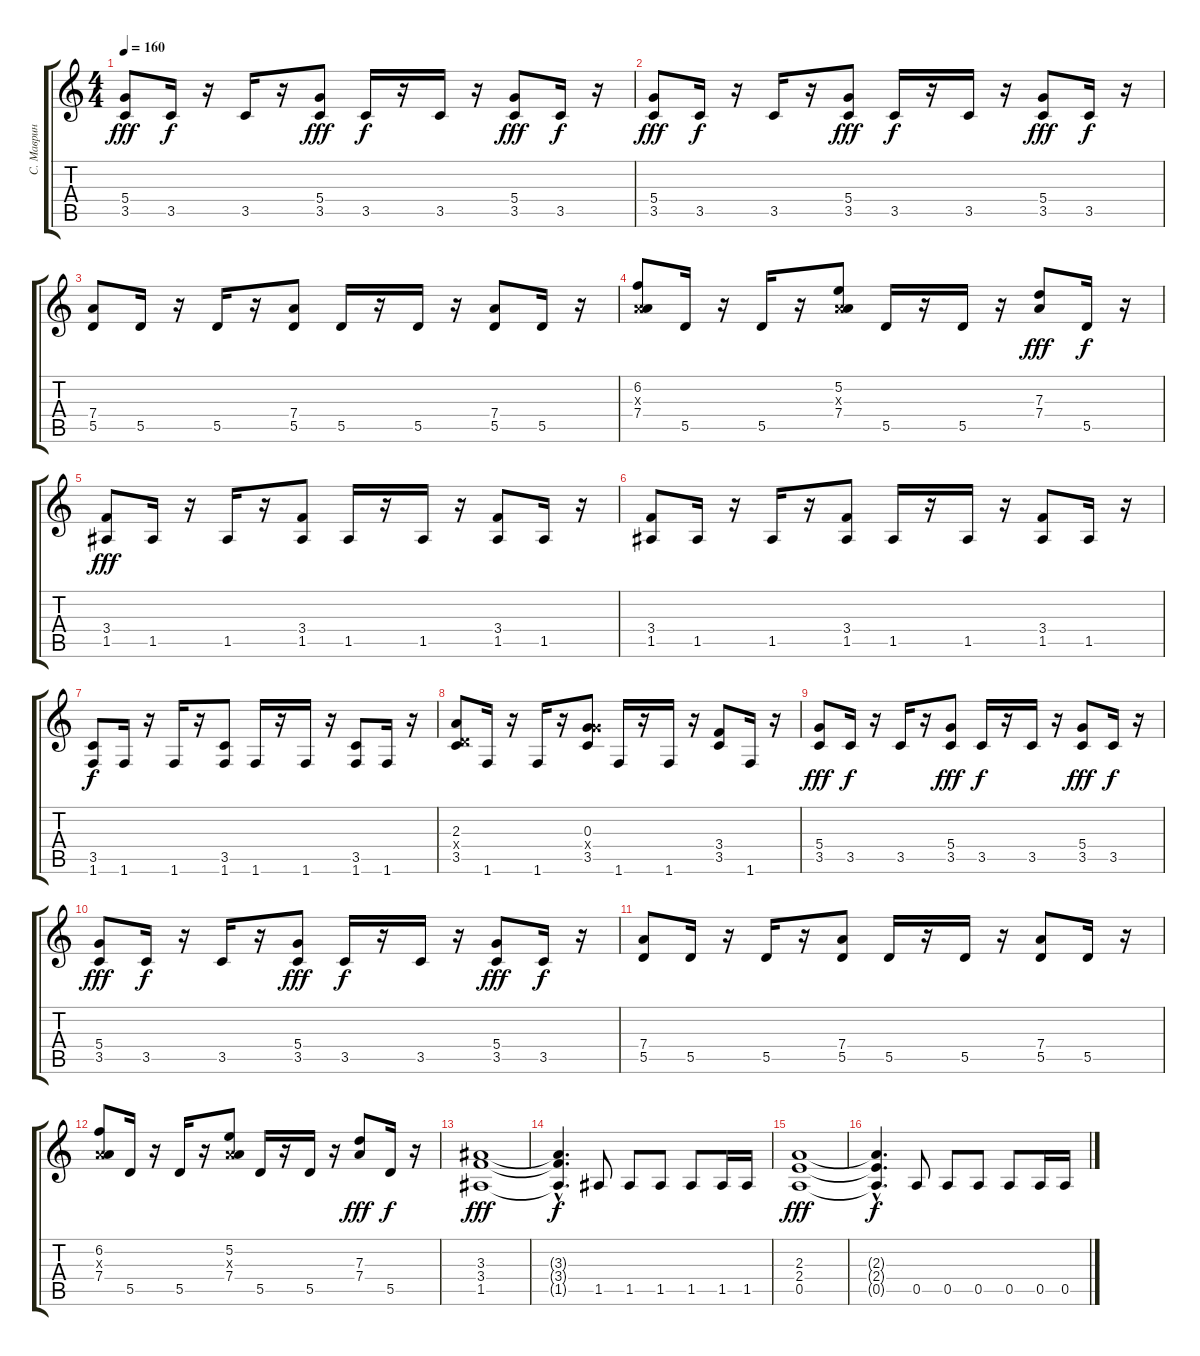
\track ("C. Маврин" "C. Маврин") {instrument overdrivenguitar}
\staff {score tabs}
\tuning (E4 B3 G3 D3 A2 E2) {hide}
\ts (4 4)
\tempo 160
\clef g2
\ks c
(5.4 3.5).8{dy fff} 3.5.16{dy f} r.16 3.5.16 r.16 (5.4 3.5).8{dy fff} 3.5.16{dy f} r.16 3.5.16 r.16 (5.4 3.5).8{dy fff} 3.5.16{dy f} r.16 |
(5.4 3.5).8{dy fff} 3.5.16{dy f} r.16 3.5.16 r.16 (5.4 3.5).8{dy fff} 3.5.16{dy f} r.16 3.5.16 r.16 (5.4 3.5).8{dy fff} 3.5.16{dy f} r.16 |
(7.4 5.5).8 5.5.16 r.16 5.5.16 r.16 (7.4 5.5).8 5.5.16 r.16 5.5.16 r.16 (7.4 5.5).8 5.5.16 r.16 |
(6.2 2.3{x} 7.4).8 5.5.16 r.16 5.5.16 r.16 (5.2 2.3{x} 7.4).8 5.5.16 r.16 5.5.16 r.16 (7.3 7.4).8{dy fff} 5.5.16{dy f} r.16 |
(3.4 1.5).8{dy fff} 1.5.16 r.16 1.5.16 r.16 (3.4 1.5).8 1.5.16 r.16 1.5.16 r.16 (3.4 1.5).8 1.5.16 r.16 |
(3.4 1.5).8 1.5.16 r.16 1.5.16 r.16 (3.4 1.5).8 1.5.16 r.16 1.5.16 r.16 (3.4 1.5).8 1.5.16 r.16 |
(3.5 1.6).8{dy f} 1.6.16 r.16 1.6.16 r.16 (3.5 1.6).8 1.6.16 r.16 1.6.16 r.16 (3.5 1.6).8 1.6.16 r.16 |
(2.3 0.4{x} 3.5).8 1.6.16 r.16 1.6.16 r.16 (0.3 5.4{x} 3.5).8 1.6.16 r.16 1.6.16 r.16 (3.4 3.5).8 1.6.16 r.16 |
(5.4 3.5).8{dy fff} 3.5.16{dy f} r.16 3.5.16 r.16 (5.4 3.5).8{dy fff} 3.5.16{dy f} r.16 3.5.16 r.16 (5.4 3.5).8{dy fff} 3.5.16{dy f} r.16 |
(5.4 3.5).8{dy fff} 3.5.16{dy f} r.16 3.5.16 r.16 (5.4 3.5).8{dy fff} 3.5.16{dy f} r.16 3.5.16 r.16 (5.4 3.5).8{dy fff} 3.5.16{dy f} r.16 |
(7.4 5.5).8 5.5.16 r.16 5.5.16 r.16 (7.4 5.5).8 5.5.16 r.16 5.5.16 r.16 (7.4 5.5).8 5.5.16 r.16 |
(6.2 2.3{x} 7.4).8 5.5.16 r.16 5.5.16 r.16 (5.2 2.3{x} 7.4).8 5.5.16 r.16 5.5.16 r.16 (7.3 7.4).8{dy fff} 5.5.16{dy f} r.16 |
(3.3 3.4 1.5).1{dy fff} |
(3.3{hac t} 3.4{hac t} 1.5{hac t}).4{d dy f} 1.5.8 1.5.8 1.5.8 1.5.8 1.5.16 1.5.16 |
(2.3 2.4 0.5).1{dy fff} |
(2.3{hac t} 2.4{hac t} 0.5{hac t}).4{d dy f} 0.5.8 0.5.8 0.5.8 0.5.8 0.5.16 0.5.16
